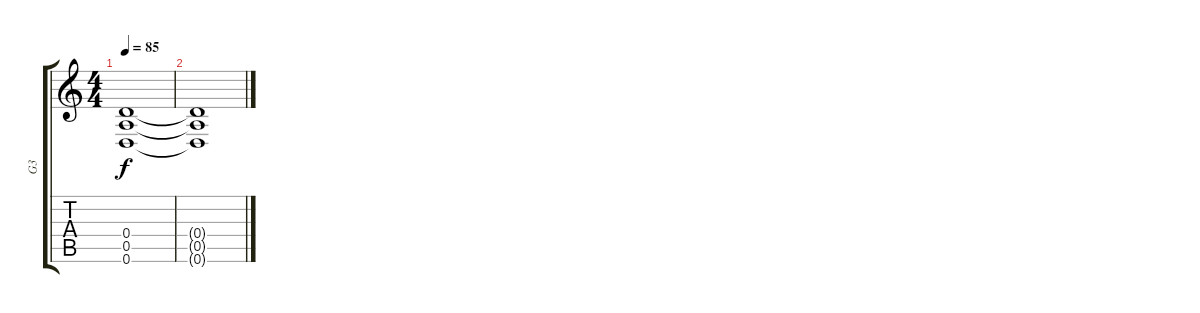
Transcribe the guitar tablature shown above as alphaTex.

\track ("G3" "G3") {instrument overdrivenguitar}
\staff {score tabs}
\tuning (E4 B3 G3 D3 A2 D2) {hide}
\ts (4 4)
\tempo 85
\clef g2
\ks c
(0.4 0.5 0.6).1{dy f} |
(0.4{t} 0.5{t} 0.6{t}).1
